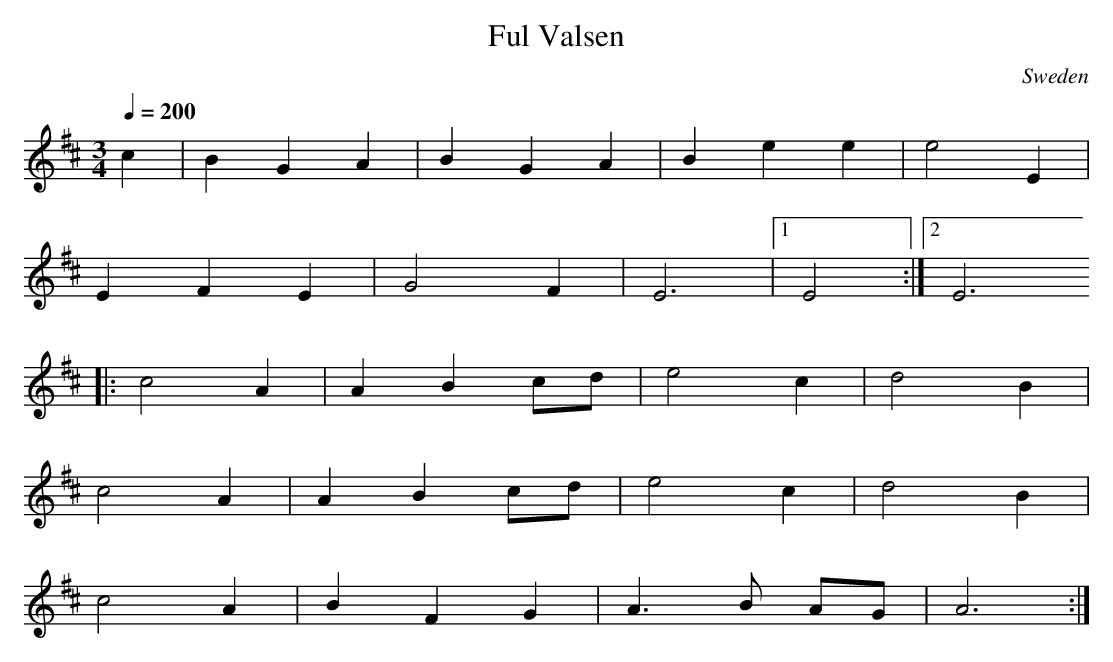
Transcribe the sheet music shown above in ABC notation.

X:1
T:Ful Valsen
L:1/8
M:3/4
Q:1/4=200
O:Sweden
K:D major
c2|B2G2A2|B2G2A2|B2e2e2|e4E2|
E2F2E2|G4F2|E6|[1E4:|[2E6
|:c4A2|A2B2cd|e4c2|d4B2|
c4A2|A2B2cd|e4c2|d4B2|
c4A2|B2F2G2|A3B AG|A6:|
